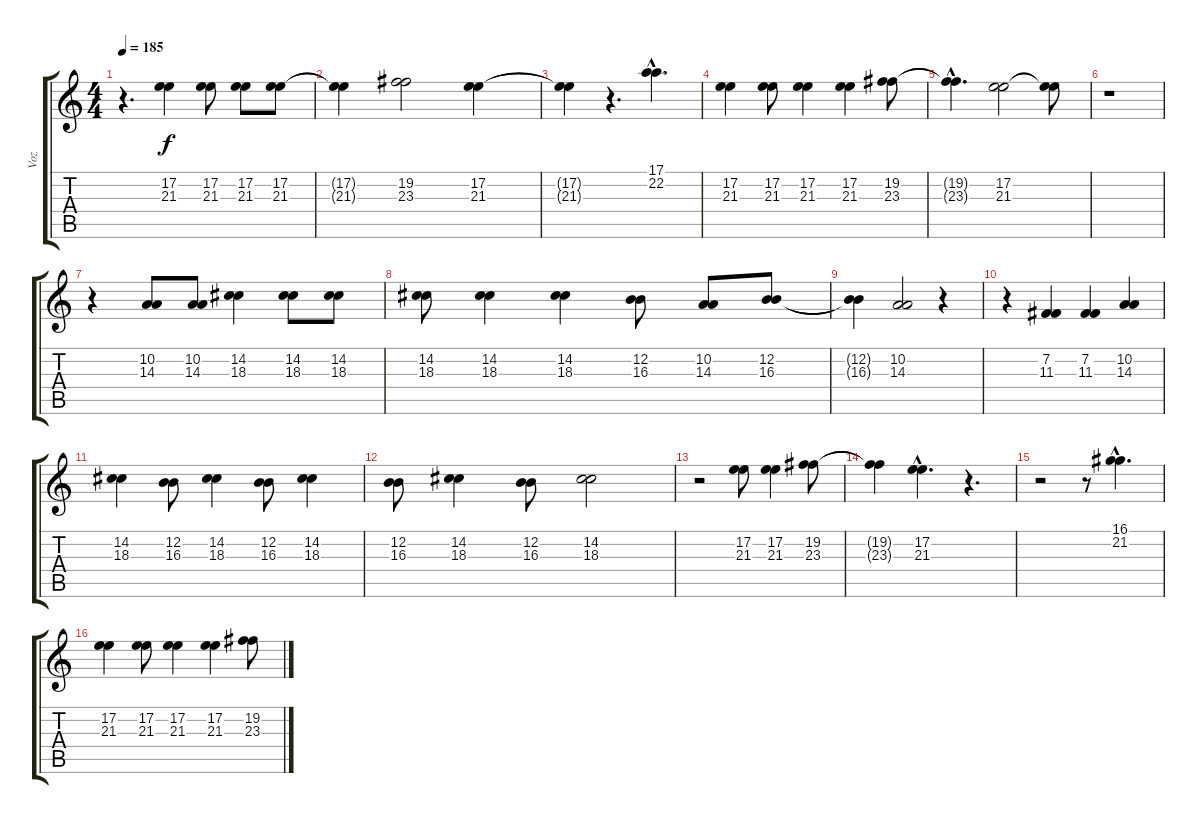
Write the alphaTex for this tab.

\track ("Voz" "Voz") {instrument synthbrass1}
\staff {score tabs}
\tuning (E4 B3 G3 D3 A2 E2) {hide}
\ts (4 4)
\tempo 185
\clef g2
\ks c
r.4{d dy f} (17.2 21.3).4 (17.2 21.3).8 (17.2 21.3).8 (17.2 21.3).8 |
(17.2{t} 21.3{t}).4 (19.2 23.3).2 (17.2 21.3).4 |
(17.2{t} 21.3{t}).4 r.4{d} (17.1{hac} 22.2{hac}).4{d} |
(17.2 21.3).4 (17.2 21.3).8 (17.2 21.3).4 (17.2 21.3).4 (19.2 23.3).8 |
(19.2{hac t} 23.3{hac t}).4{d} (17.2 21.3).2 (17.2{t} 21.3{t}).8 |
r.1 |
r.4 (10.2 14.3).8 (10.2 14.3).8 (14.2 18.3).4 (14.2 18.3).8 (14.2 18.3).8 |
(14.2 18.3).8 (14.2 18.3).4 (14.2 18.3).4 (12.2 16.3).8 (10.2 14.3).8 (12.2 16.3).8 |
(12.2{t} 16.3{t}).4 (10.2 14.3).2 r.4 |
r.4 (7.2 11.3).4 (7.2 11.3).4 (10.2 14.3).4 |
(14.2 18.3).4 (12.2 16.3).8 (14.2 18.3).4 (12.2 16.3).8 (14.2 18.3).4 |
(12.2 16.3).8 (14.2 18.3).4 (12.2 16.3).8 (14.2 18.3).2 |
r.2 (17.2 21.3).8 (17.2 21.3).4 (19.2 23.3).8 |
(19.2{t} 23.3{t}).4 (17.2{hac} 21.3{hac}).4{d} r.4{d} |
r.2 r.8 (16.1{hac} 21.2{hac}).4{d} |
(17.2 21.3).4 (17.2 21.3).8 (17.2 21.3).4 (17.2 21.3).4 (19.2 23.3).8
